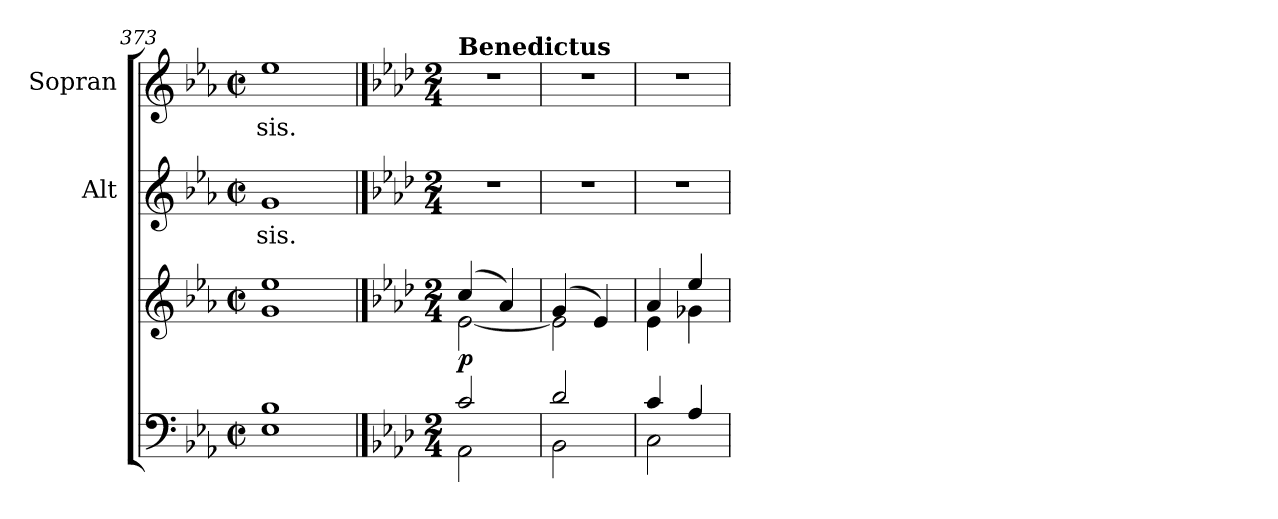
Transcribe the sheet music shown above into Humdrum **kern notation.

**kern	**kern	**dynam	**kern	**text	**kern	**text
*part3	*part3	*part3	*part2	*part2	*part1	*part1
*staff4	*staff3	*staff3/4	*staff2	*staff2	*staff1	*staff1
*	*	*	*I"Alt	*	*I"Sopran	*
*	*	*	*I'A.	*	*I'S.	*
*clefF4	*clefG2	*	*clefG2	*	*clefG2	*
*k[b-e-a-]	*k[b-e-a-]	*	*k[b-e-a-]	*	*k[b-e-a-]	*
*E-:	*E-:	*	*E-:	*	*E-:	*
*M2/2	*M2/2	*	*M2/2	*	*M2/2	*
*met(c|)	*met(c|)	*	*met(c|)	*	*met(c|)	*
=373	=373	=373	=373	=373	=373	=373
*^	*^	*	*	*	*	*
!	!	!	!	!	!	!LO:LY:b	!	!LO:LY:b
1B-	1E-	1ee-	1g	.	1g	-sis.	1ee-	-sis.
!!LO:LB:g=z
==374	==374	==374	==374	==374	==374	==374	==374	==374
*k[b-e-a-d-]	*	*k[b-e-a-d-]	*	*	*k[b-e-a-d-]	*	*k[b-e-a-d-]	*
*A-:	*	*A-:	*	*	*A-:	*	*A-:	*
*M2/4	*	*M2/4	*	*	*M2/4	*	*M2/4	*
!	!	!	!	!	!	!	!LO:TX:a:B:t=Benedictus	!
!	!	!	!	!LO:DY:b	!	!	!	!
2c/	2AA-\	(4cc/	[<2e-\	p	2r	.	2r	.
.	.	4a-/)	.	.	.	.	.	.
=375	=375	=375	=375	=375	=375	=375	=375	=375
2d-/	2BB-\	(4g/	2e-\]	.	2r	.	2r	.
.	.	4e-/)	.	.	.	.	.	.
=376	=376	=376	=376	=376	=376	=376	=376	=376
4c/	2C\	4a-/	4e-\	.	2r	.	2r	.
4A-/	.	4ee-/	4g-X\	.	.	.	.	.
*v	*v	*	*	*	*	*	*	*
*	*v	*v	*	*	*	*	*
=	=	=	=	=	=	=
*-	*-	*-	*-	*-	*-	*-
